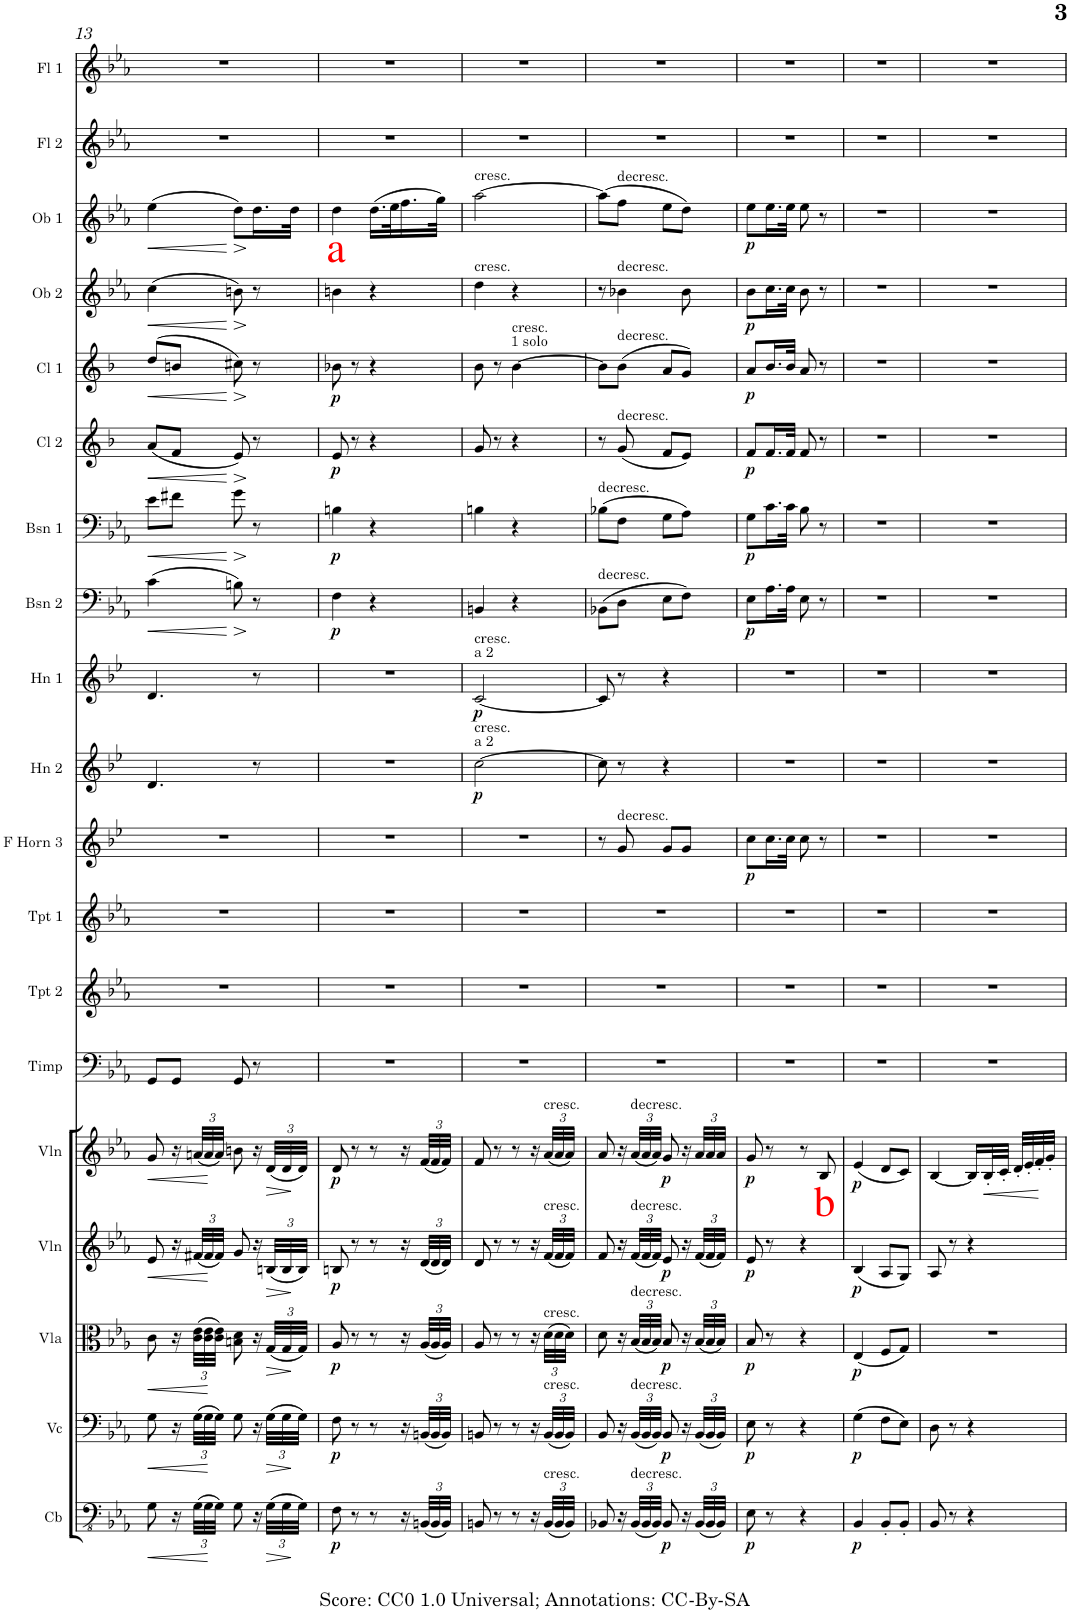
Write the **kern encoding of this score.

**kern	**dynam	**kern	**dynam	**kern	**dynam	**kern	**dynam	**kern	**text	**dynam	**kern	**kern	**kern	**kern	**dynam	**kern	**dynam	**kern	**dynam	**kern	**dynam	**kern	**dynam	**kern	**dynam	**kern	**dynam	**kern	**dynam	**kern	**text	**dynam	**kern	**kern
*part19	*part19	*part18	*part18	*part17	*part17	*part16	*part16	*part15	*part15	*part15	*part14	*part13	*part12	*part11	*part11	*part10	*part10	*part9	*part9	*part8	*part8	*part7	*part7	*part6	*part6	*part5	*part5	*part4	*part4	*part3	*part3	*part3	*part2	*part1
*staff19	*staff19	*staff18	*staff18	*staff17	*staff17	*staff16	*staff16	*staff15	*staff15	*staff15	*staff14	*staff13	*staff12	*staff11	*staff11	*staff10	*staff10	*staff9	*staff9	*staff8	*staff8	*staff7	*staff7	*staff6	*staff6	*staff5	*staff5	*staff4	*staff4	*staff3	*staff3	*staff3	*staff2	*staff1
*I"Contrabass	*	*I"Violoncello	*	*I"Viola	*	*I"Violin	*	*I"Violin	*	*	*I"Timpani	*I"C Trumpet 2	*I"C Trumpet 1	*I"F Horn 3	*	*I"F Horn 2	*	*I"F Horn 1	*	*I"Bassoon 2	*	*I"Bassoon 1	*	*I"Bb Clarinet 2	*	*I"Bb Clarinet 1	*	*I"Oboe 2	*	*I"Oboe 1	*	*	*I"Flute 2	*I"Flute 1
*I'Cb	*	*I'Vc	*	*I'Vla	*	*I'Vln	*	*I'Vln	*	*	*I'Timp	*I'Tpt 2	*I'Tpt 1	*I'F Horn 3	*	*I'Hn 2	*	*I'Hn 1	*	*I'Bsn 2	*	*I'Bsn 1	*	*I'Cl 2	*	*I'Cl 1	*	*I'Ob 2	*	*I'Ob 1	*	*	*I'Fl 2	*I'Fl 1
!!LO:PB:g=z
*clefFv4	*	*clefF4	*	*clefC3	*	*clefG2	*	*clefG2	*	*	*clefF4	*clefG2	*clefG2	*clefG2	*	*clefG2	*	*clefG2	*	*clefF4	*	*clefF4	*	*clefG2	*	*clefG2	*	*clefG2	*	*clefG2	*	*	*clefG2	*clefG2
*	*	*	*	*	*	*	*	*	*	*	*	*	*	*Trd4c7	*	*Trd4c7	*	*Trd4c7	*	*	*	*	*	*Trd1c2	*	*Trd1c2	*	*	*	*	*	*	*	*
*k[b-e-a-]	*	*k[b-e-a-]	*	*k[b-e-a-]	*	*k[b-e-a-]	*	*k[b-e-a-]	*	*	*k[b-e-a-]	*k[b-e-a-]	*k[b-e-a-]	*k[b-e-]	*	*k[b-e-]	*	*k[b-e-]	*	*k[b-e-a-]	*	*k[b-e-a-]	*	*k[b-]	*	*k[b-]	*	*k[b-e-a-]	*	*k[b-e-a-]	*	*	*k[b-e-a-]	*k[b-e-a-]
*M2/4	*	*M2/4	*	*M2/4	*	*M2/4	*	*M2/4	*	*	*M2/4	*M2/4	*M2/4	*M2/4	*	*M2/4	*	*M2/4	*	*M2/4	*	*M2/4	*	*M2/4	*	*M2/4	*	*M2/4	*	*M2/4	*	*	*M2/4	*M2/4
=13	=13	=13	=13	=13	=13	=13	=13	=13	=13	=13	=13	=13	=13	=13	=13	=13	=13	=13	=13	=13	=13	=13	=13	=13	=13	=13	=13	=13	=13	=13	=13	=13	=13	=13
!	!LO:HP:b	!	!LO:HP:b	!	!LO:HP:b	!	!LO:HP:b	!	!	!LO:HP:b	!	!	!	!	!	!	!	!	!	!	!LO:HP:b	!	!LO:HP:b	!	!LO:HP:b	!	!LO:HP:b	!	!LO:HP:b	!	!	!LO:HP:b	!	!
8GG\	<	8G\	<	8c\	<	8e-/	<	8g/	.	<	8GG/L	2r	2r	2r	.	4.d/	.	4.d/	.	(4c\	<	8e-\L	<	(8a/L	<	(8dd/L	<	(4cc\	<	(4ee-\	.	<	2r	2r
16r	.	16r	.	16r	.	16r	.	16r	.	.	8GG/J	.	.	.	.	.	.	.	.	.	.	8f#X\J	.	8f/J	.	8bn/J	.	.	.	.	.	.	.	.
*Xbrackettup	*	*Xbrackettup	*	*Xbrackettup	*	*Xbrackettup	*	*Xbrackettup	*	*	*	*	*	*	*	*	*	*	*	*	*	*	*	*	*	*	*	*	*	*	*	*	*	*
(48GG\LLL	.	(48G\LLL	.	(48c\ 48e-\LLL	.	(48f#X/LLL	.	(48an/LLL	.	.	.	.	.	.	.	.	.	.	.	.	.	.	.	.	.	.	.	.	.	.	.	.	.	.
48GG\	.	48G\	.	48c\ 48e-\	.	48f#/	.	48a/	.	.	.	.	.	.	.	.	.	.	.	.	.	.	.	.	.	.	.	.	.	.	.	.	.	.
48GG\JJJ)	[	48G\JJJ)	[	48c\ 48e-\JJJ)	[	48f#/JJJ)	[	48a/JJJ)	.	[	.	.	.	.	.	.	.	.	.	.	.	.	.	.	.	.	.	.	.	.	.	.	.	.
!	!	!	!	!	!	!	!	!	!	!	!	!	!	!	!	!	!	!	!	!	!LO:HP:n=1:b	!	!LO:HP:n=1:b	!	!LO:HP:n=1:b	!	!LO:HP:n=1:b	!	!LO:HP:n=1:b	!	!	!LO:HP:n=1:b	!	!
8GG\	.	8G\	.	8Bn\ 8d\	.	8g/	.	8bn\	.	.	8GG/	.	.	.	.	.	.	.	.	8Bn\)	[ >	8g\	[ >	8e/)	[ >	8cc#X\)	[ >	8bn\)	[ >	8dd\L)	.	[ >	.	.
16r	.	16r	.	16r	.	16r	.	16r	.	.	8r	.	.	.	.	8r	.	8r	.	8r	]	8r	]	8r	]	8r	]	8r	]	16.dd\L	.	]	.	.
!	!LO:HP:b	!	!LO:HP:b	!	!LO:HP:b	!	!LO:HP:b	!	!	!LO:HP:b	!	!	!	!	!	!	!	!	!	!	!	!	!	!	!	!	!	!	!	!	!	!	!	!
(48GG\LLL	>	(48G\LLL	>	(48G/LLL	>	(48Bn/LLL	>	(48d/LLL	.	>	.	.	.	.	.	.	.	.	.	.	.	.	.	.	.	.	.	.	.	.	.	.	.	.
48GG\	.	48G\	.	48G/	.	48B/	.	48d/	.	.	.	.	.	.	.	.	.	.	.	.	.	.	.	.	.	.	.	.	.	.	.	.	.	.
.	.	.	.	.	.	.	.	.	.	.	.	.	.	.	.	.	.	.	.	.	.	.	.	.	.	.	.	.	.	32dd\JJk	.	.	.	.
48GG\JJJ)	]	48G\JJJ)	]	48G/JJJ)	]	48B/JJJ)	]	48d/JJJ)	.	]	.	.	.	.	.	.	.	.	.	.	.	.	.	.	.	.	.	.	.	.	.	.	.	.
=14	=14	=14	=14	=14	=14	=14	=14	=14	=14	=14	=14	=14	=14	=14	=14	=14	=14	=14	=14	=14	=14	=14	=14	=14	=14	=14	=14	=14	=14	=14	=14	=14	=14	=14
!	!LO:DY:b	!	!LO:DY:b	!	!LO:DY:b	!	!LO:DY:b	!	!	!LO:DY:b	!	!	!	!	!	!	!	!	!	!	!LO:DY:b	!	!LO:DY:b	!	!LO:DY:b	!	!LO:DY:b	!	!	!	!LO:LY:b:color=#FF0000	!	!	!
8FF\	p	8F\	p	8A-/	p	8Bn/	p	8d/	.	p	2r	2r	2r	2r	.	2r	.	2r	.	4F\	p	4Bn\	p	8e/	p	8b-X\	p	4bn\	.	4dd\	a	.	2r	2r
8r	.	8r	.	8r	.	8r	.	8r	.	.	.	.	.	.	.	.	.	.	.	.	.	.	.	8r	.	8r	.	.	.	.	.	.	.	.
8r	.	8r	.	8r	.	8r	.	8r	.	.	.	.	.	.	.	.	.	.	.	4r	.	4r	.	4r	.	4r	.	4r	.	(16.dd\LL	.	.	.	.
.	.	.	.	.	.	.	.	.	.	.	.	.	.	.	.	.	.	.	.	.	.	.	.	.	.	.	.	.	.	32ee-\K	.	.	.	.
16r	.	16r	.	16r	.	16r	.	16r	.	.	.	.	.	.	.	.	.	.	.	.	.	.	.	.	.	.	.	.	.	16.ff\	.	.	.	.
(48BBBn/LLL	.	(48BBn/LLL	.	(48A-/LLL	.	(48d/LLL	.	(48f/LLL	.	.	.	.	.	.	.	.	.	.	.	.	.	.	.	.	.	.	.	.	.	.	.	.	.	.
48BBB/	.	48BB/	.	48A-/	.	48d/	.	48f/	.	.	.	.	.	.	.	.	.	.	.	.	.	.	.	.	.	.	.	.	.	.	.	.	.	.
.	.	.	.	.	.	.	.	.	.	.	.	.	.	.	.	.	.	.	.	.	.	.	.	.	.	.	.	.	.	32gg\JJk)	.	.	.	.
48BBB/JJJ)	.	48BB/JJJ)	.	48A-/JJJ)	.	48d/JJJ)	.	48f/JJJ)	.	.	.	.	.	.	.	.	.	.	.	.	.	.	.	.	.	.	.	.	.	.	.	.	.	.
=15	=15	=15	=15	=15	=15	=15	=15	=15	=15	=15	=15	=15	=15	=15	=15	=15	=15	=15	=15	=15	=15	=15	=15	=15	=15	=15	=15	=15	=15	=15	=15	=15	=15	=15
!	!	!	!	!	!	!	!	!	!	!	!	!	!	!	!	!	!	!	!	!	!	!	!	!	!	!	!	!	!	!LO:TX:a:t=cresc.	!	!	!	!
!	!	!	!	!	!	!	!	!	!	!	!	!	!	!	!	!	!	!	!	!	!	!	!	!	!	!	!	!LO:TX:a:t=cresc.	!	!	!	!	!	!
!	!	!	!	!	!	!	!	!	!	!	!	!	!	!	!	!	!	!LO:TX:a:t=a 2	!	!	!	!	!	!	!	!	!	!	!	!	!	!	!	!
!	!	!	!	!	!	!	!	!	!	!	!	!	!	!	!	!	!	!LO:TX:a:t=cresc.	!	!	!	!	!	!	!	!	!	!	!	!	!	!	!	!
!	!	!	!	!	!	!	!	!	!	!	!	!	!	!	!	!LO:TX:a:t=a 2	!	!	!	!	!	!	!	!	!	!	!	!	!	!	!	!	!	!
!	!	!	!	!	!	!	!	!	!	!	!	!	!	!	!	!LO:TX:a:t=cresc.	!	!	!	!	!	!	!	!	!	!	!	!	!	!	!	!	!	!
!	!	!	!	!	!	!	!	!	!	!	!	!	!	!	!	!	!LO:DY:b	!	!LO:DY:b	!	!	!	!	!	!	!	!	!	!	!	!	!	!	!
8BBBn/	.	8BBn/	.	8A-/	.	8d/	.	8f/	.	.	2r	2r	2r	2r	.	[2cc\	p	[2c/	p	4BBn/	.	4Bn\	.	8g/	.	8b-\	.	4dd\	.	[2aa-\	.	.	2r	2r
8r	.	8r	.	8r	.	8r	.	8r	.	.	.	.	.	.	.	.	.	.	.	.	.	.	.	8r	.	8r	.	.	.	.	.	.	.	.
!	!	!	!	!	!	!	!	!	!	!	!	!	!	!	!	!	!	!	!	!	!	!	!	!	!	!LO:TX:a:t=1 solo	!	!	!	!	!	!	!	!
!	!	!	!	!	!	!	!	!	!	!	!	!	!	!	!	!	!	!	!	!	!	!	!	!	!	!LO:TX:a:t=cresc.	!	!	!	!	!	!	!	!
8r	.	8r	.	8r	.	8r	.	8r	.	.	.	.	.	.	.	.	.	.	.	4r	.	4r	.	4r	.	[4b-\	.	4r	.	.	.	.	.	.
16r	.	16r	.	16r	.	16r	.	16r	.	.	.	.	.	.	.	.	.	.	.	.	.	.	.	.	.	.	.	.	.	.	.	.	.	.
!	!	!	!	!	!	!	!	!LO:TX:a:t=cresc.	!	!	!	!	!	!	!	!	!	!	!	!	!	!	!	!	!	!	!	!	!	!	!	!	!	!
!	!	!	!	!	!	!LO:TX:a:t=cresc.	!	!	!	!	!	!	!	!	!	!	!	!	!	!	!	!	!	!	!	!	!	!	!	!	!	!	!	!
!	!	!	!	!LO:TX:a:t=cresc.	!	!	!	!	!	!	!	!	!	!	!	!	!	!	!	!	!	!	!	!	!	!	!	!	!	!	!	!	!	!
!	!	!LO:TX:a:t=cresc.	!	!	!	!	!	!	!	!	!	!	!	!	!	!	!	!	!	!	!	!	!	!	!	!	!	!	!	!	!	!	!	!
!LO:TX:a:t=cresc.	!	!	!	!	!	!	!	!	!	!	!	!	!	!	!	!	!	!	!	!	!	!	!	!	!	!	!	!	!	!	!	!	!	!
(48BBB/LLL	.	(48BB/LLL	.	(48d\LLL	.	(48f/LLL	.	(48a-/LLL	.	.	.	.	.	.	.	.	.	.	.	.	.	.	.	.	.	.	.	.	.	.	.	.	.	.
48BBB/	.	48BB/	.	48d\	.	48f/	.	48a-/	.	.	.	.	.	.	.	.	.	.	.	.	.	.	.	.	.	.	.	.	.	.	.	.	.	.
48BBB/JJJ)	.	48BB/JJJ)	.	48d\JJJ)	.	48f/JJJ)	.	48a-/JJJ)	.	.	.	.	.	.	.	.	.	.	.	.	.	.	.	.	.	.	.	.	.	.	.	.	.	.
=16	=16	=16	=16	=16	=16	=16	=16	=16	=16	=16	=16	=16	=16	=16	=16	=16	=16	=16	=16	=16	=16	=16	=16	=16	=16	=16	=16	=16	=16	=16	=16	=16	=16	=16
!	!	!	!	!	!	!	!	!	!	!	!	!	!	!	!	!	!	!	!	!	!	!LO:TX:a:t=decresc.	!	!	!	!	!	!	!	!	!	!	!	!
!	!	!	!	!	!	!	!	!	!	!	!	!	!	!	!	!	!	!	!	!LO:TX:a:t=decresc.	!	!	!	!	!	!	!	!	!	!	!	!	!	!
8BBB-X/	.	8BB-/	.	8d\	.	8f/	.	8a-/	.	.	2r	2r	2r	8r	.	8cc\]	.	8c/]	.	(8BB-X\L	.	(8B-X\L	.	8r	.	8b-\L]	.	8r	.	(8aa-\L]	.	.	2r	2r
!	!	!	!	!	!	!	!	!	!	!	!	!	!	!	!	!	!	!	!	!	!	!	!	!	!	!	!	!	!	!LO:TX:a:t=decresc.	!	!	!	!
!	!	!	!	!	!	!	!	!	!	!	!	!	!	!	!	!	!	!	!	!	!	!	!	!	!	!	!	!LO:TX:a:t=decresc.	!	!	!	!	!	!
!	!	!	!	!	!	!	!	!	!	!	!	!	!	!	!	!	!	!	!	!	!	!	!	!	!	!LO:TX:a:t=decresc.	!	!	!	!	!	!	!	!
!	!	!	!	!	!	!	!	!	!	!	!	!	!	!	!	!	!	!	!	!	!	!	!	!LO:TX:a:t=decresc.	!	!	!	!	!	!	!	!	!	!
!	!	!	!	!	!	!	!	!	!	!	!	!	!	!LO:TX:a:t=decresc.	!	!	!	!	!	!	!	!	!	!	!	!	!	!	!	!	!	!	!	!
16r	.	16r	.	16r	.	16r	.	16r	.	.	.	.	.	8g/	.	8r	.	8r	.	8D\J	.	8F\J	.	(8g/	.	(8b-\J	.	4b-X\	.	8ff\J	.	.	.	.
!	!	!	!	!	!	!	!	!LO:TX:a:t=decresc.	!	!	!	!	!	!	!	!	!	!	!	!	!	!	!	!	!	!	!	!	!	!	!	!	!	!
!	!	!	!	!	!	!LO:TX:a:t=decresc.	!	!	!	!	!	!	!	!	!	!	!	!	!	!	!	!	!	!	!	!	!	!	!	!	!	!	!	!
!	!	!	!	!LO:TX:a:t=decresc.	!	!	!	!	!	!	!	!	!	!	!	!	!	!	!	!	!	!	!	!	!	!	!	!	!	!	!	!	!	!
!	!	!LO:TX:a:t=decresc.	!	!	!	!	!	!	!	!	!	!	!	!	!	!	!	!	!	!	!	!	!	!	!	!	!	!	!	!	!	!	!	!
!LO:TX:a:t=decresc.	!	!	!	!	!	!	!	!	!	!	!	!	!	!	!	!	!	!	!	!	!	!	!	!	!	!	!	!	!	!	!	!	!	!
(48BBB-/LLL	.	(48BB-/LLL	.	(48B-/LLL	.	(48f/LLL	.	(48a-/LLL	.	.	.	.	.	.	.	.	.	.	.	.	.	.	.	.	.	.	.	.	.	.	.	.	.	.
48BBB-/	.	48BB-/	.	48B-/	.	48f/	.	48a-/	.	.	.	.	.	.	.	.	.	.	.	.	.	.	.	.	.	.	.	.	.	.	.	.	.	.
48BBB-/JJJ)	.	48BB-/JJJ)	.	48B-/JJJ)	.	48f/JJJ)	.	48a-/JJJ)	.	.	.	.	.	.	.	.	.	.	.	.	.	.	.	.	.	.	.	.	.	.	.	.	.	.
!	!LO:DY:b	!	!LO:DY:b	!	!LO:DY:b	!	!LO:DY:b	!	!	!LO:DY:b	!	!	!	!	!	!	!	!	!	!	!	!	!	!	!	!	!	!	!	!	!	!	!	!
8BBB-/	p	8BB-/	p	8B-/	p	8e-/	p	8g/	.	p	.	.	.	8g/L	.	4r	.	4r	.	8E-\L	.	8G\L	.	8f/L	.	8a/L	.	.	.	8ee-\L	.	.	.	.
16r	.	16r	.	16r	.	16r	.	16r	.	.	.	.	.	8g/J	.	.	.	.	.	8F\J)	.	8A-\J)	.	8e/J)	.	8g/J)	.	8b-\	.	8dd\J)	.	.	.	.
(48BBB-/LLL	.	(48BB-/LLL	.	(48B-/LLL	.	(48f/LLL	.	48a-/LLL	.	.	.	.	.	.	.	.	.	.	.	.	.	.	.	.	.	.	.	.	.	.	.	.	.	.
48BBB-/	.	48BB-/	.	48B-/	.	48f/	.	48a-/	.	.	.	.	.	.	.	.	.	.	.	.	.	.	.	.	.	.	.	.	.	.	.	.	.	.
48BBB-/JJJ)	.	48BB-/JJJ)	.	48B-/JJJ)	.	48f/JJJ)	.	48a-/JJJ	.	.	.	.	.	.	.	.	.	.	.	.	.	.	.	.	.	.	.	.	.	.	.	.	.	.
=17	=17	=17	=17	=17	=17	=17	=17	=17	=17	=17	=17	=17	=17	=17	=17	=17	=17	=17	=17	=17	=17	=17	=17	=17	=17	=17	=17	=17	=17	=17	=17	=17	=17	=17
!	!LO:DY:b	!	!LO:DY:b	!	!LO:DY:b	!	!LO:DY:b	!	!	!LO:DY:b	!	!	!	!	!LO:DY:b	!	!	!	!	!	!LO:DY:b	!	!LO:DY:b	!	!LO:DY:b	!	!LO:DY:b	!	!LO:DY:b	!	!	!LO:DY:b	!	!
8EE-\	p	8E-\	p	8B-/	p	8e-/	p	8g/	.	p	2r	2r	2r	8cc\L	p	2r	.	2r	.	8E-\L	p	8G\L	p	8f/L	p	8a/L	p	8b-\L	p	8ee-\L	.	p	2r	2r
8r	.	8r	.	8r	.	8r	.	8r	.	.	.	.	.	16.cc\L	.	.	.	.	.	16.A-\L	.	16.c\L	.	16.f/L	.	16.b-/L	.	16.cc\L	.	16.ee-\L	.	.	.	.
.	.	.	.	.	.	.	.	.	.	.	.	.	.	32cc\JJk	.	.	.	.	.	32A-\JJk	.	32c\JJk	.	32f/JJk	.	32b-/JJk	.	32cc\JJk	.	32ee-\JJk	.	.	.	.
4r	.	4r	.	4r	.	4r	.	8r	.	.	.	.	.	8cc\	.	.	.	.	.	8E-\	.	8B-\	.	8f/	.	8a/	.	8b-\	.	8ee-\	.	.	.	.
!	!	!	!	!	!	!	!	!	!LO:LY:b:color=#FF0000	!	!	!	!	!	!	!	!	!	!	!	!	!	!	!	!	!	!	!	!	!	!	!	!	!
.	.	.	.	.	.	.	.	8B-/	b	.	.	.	.	8r	.	.	.	.	.	8r	.	8r	.	8r	.	8r	.	8r	.	8r	.	.	.	.
=18	=18	=18	=18	=18	=18	=18	=18	=18	=18	=18	=18	=18	=18	=18	=18	=18	=18	=18	=18	=18	=18	=18	=18	=18	=18	=18	=18	=18	=18	=18	=18	=18	=18	=18
!	!LO:DY:b	!	!LO:DY:b	!	!LO:DY:b	!	!LO:DY:b	!	!	!LO:DY:b	!	!	!	!	!	!	!	!	!	!	!	!	!	!	!	!	!	!	!	!	!	!	!	!
4BBB-/	p	(4G\	p	(4E-/	p	(4B-/	p	(4e-/	.	p	2r	2r	2r	2r	.	2r	.	2r	.	2r	.	2r	.	2r	.	2r	.	2r	.	2r	.	.	2r	2r
8BBB-'/L	.	8F\L	.	8F/L	.	8A-/L	.	8d/L	.	.	.	.	.	.	.	.	.	.	.	.	.	.	.	.	.	.	.	.	.	.	.	.	.	.
8BBB-'/J	.	8E-\J)	.	8G/J)	.	8G/J)	.	8c/J)	.	.	.	.	.	.	.	.	.	.	.	.	.	.	.	.	.	.	.	.	.	.	.	.	.	.
=19	=19	=19	=19	=19	=19	=19	=19	=19	=19	=19	=19	=19	=19	=19	=19	=19	=19	=19	=19	=19	=19	=19	=19	=19	=19	=19	=19	=19	=19	=19	=19	=19	=19	=19
8BBB-/	.	8D\	.	2r	.	8A-/	.	[4B-/	.	.	2r	2r	2r	2r	.	2r	.	2r	.	2r	.	2r	.	2r	.	2r	.	2r	.	2r	.	.	2r	2r
8r	.	8r	.	.	.	8r	.	.	.	.	.	.	.	.	.	.	.	.	.	.	.	.	.	.	.	.	.	.	.	.	.	.	.	.
4r	.	4r	.	.	.	4r	.	16B-/LL]	.	.	.	.	.	.	.	.	.	.	.	.	.	.	.	.	.	.	.	.	.	.	.	.	.	.
!	!	!	!	!	!	!	!	!	!	!LO:HP:b	!	!	!	!	!	!	!	!	!	!	!	!	!	!	!	!	!	!	!	!	!	!	!	!
.	.	.	.	.	.	.	.	32B-'/L	.	<	.	.	.	.	.	.	.	.	.	.	.	.	.	.	.	.	.	.	.	.	.	.	.	.
.	.	.	.	.	.	.	.	32c'/JJJ	.	.	.	.	.	.	.	.	.	.	.	.	.	.	.	.	.	.	.	.	.	.	.	.	.	.
.	.	.	.	.	.	.	.	32d'/LLL	.	.	.	.	.	.	.	.	.	.	.	.	.	.	.	.	.	.	.	.	.	.	.	.	.	.
.	.	.	.	.	.	.	.	32e-'/	.	.	.	.	.	.	.	.	.	.	.	.	.	.	.	.	.	.	.	.	.	.	.	.	.	.
.	.	.	.	.	.	.	.	32f'/	.	.	.	.	.	.	.	.	.	.	.	.	.	.	.	.	.	.	.	.	.	.	.	.	.	.
.	.	.	.	.	.	.	.	32g'/JJJ	.	[	.	.	.	.	.	.	.	.	.	.	.	.	.	.	.	.	.	.	.	.	.	.	.	.
=	=	=	=	=	=	=	=	=	=	=	=	=	=	=	=	=	=	=	=	=	=	=	=	=	=	=	=	=	=	=	=	=	=	=
*-	*-	*-	*-	*-	*-	*-	*-	*-	*-	*-	*-	*-	*-	*-	*-	*-	*-	*-	*-	*-	*-	*-	*-	*-	*-	*-	*-	*-	*-	*-	*-	*-	*-	*-
